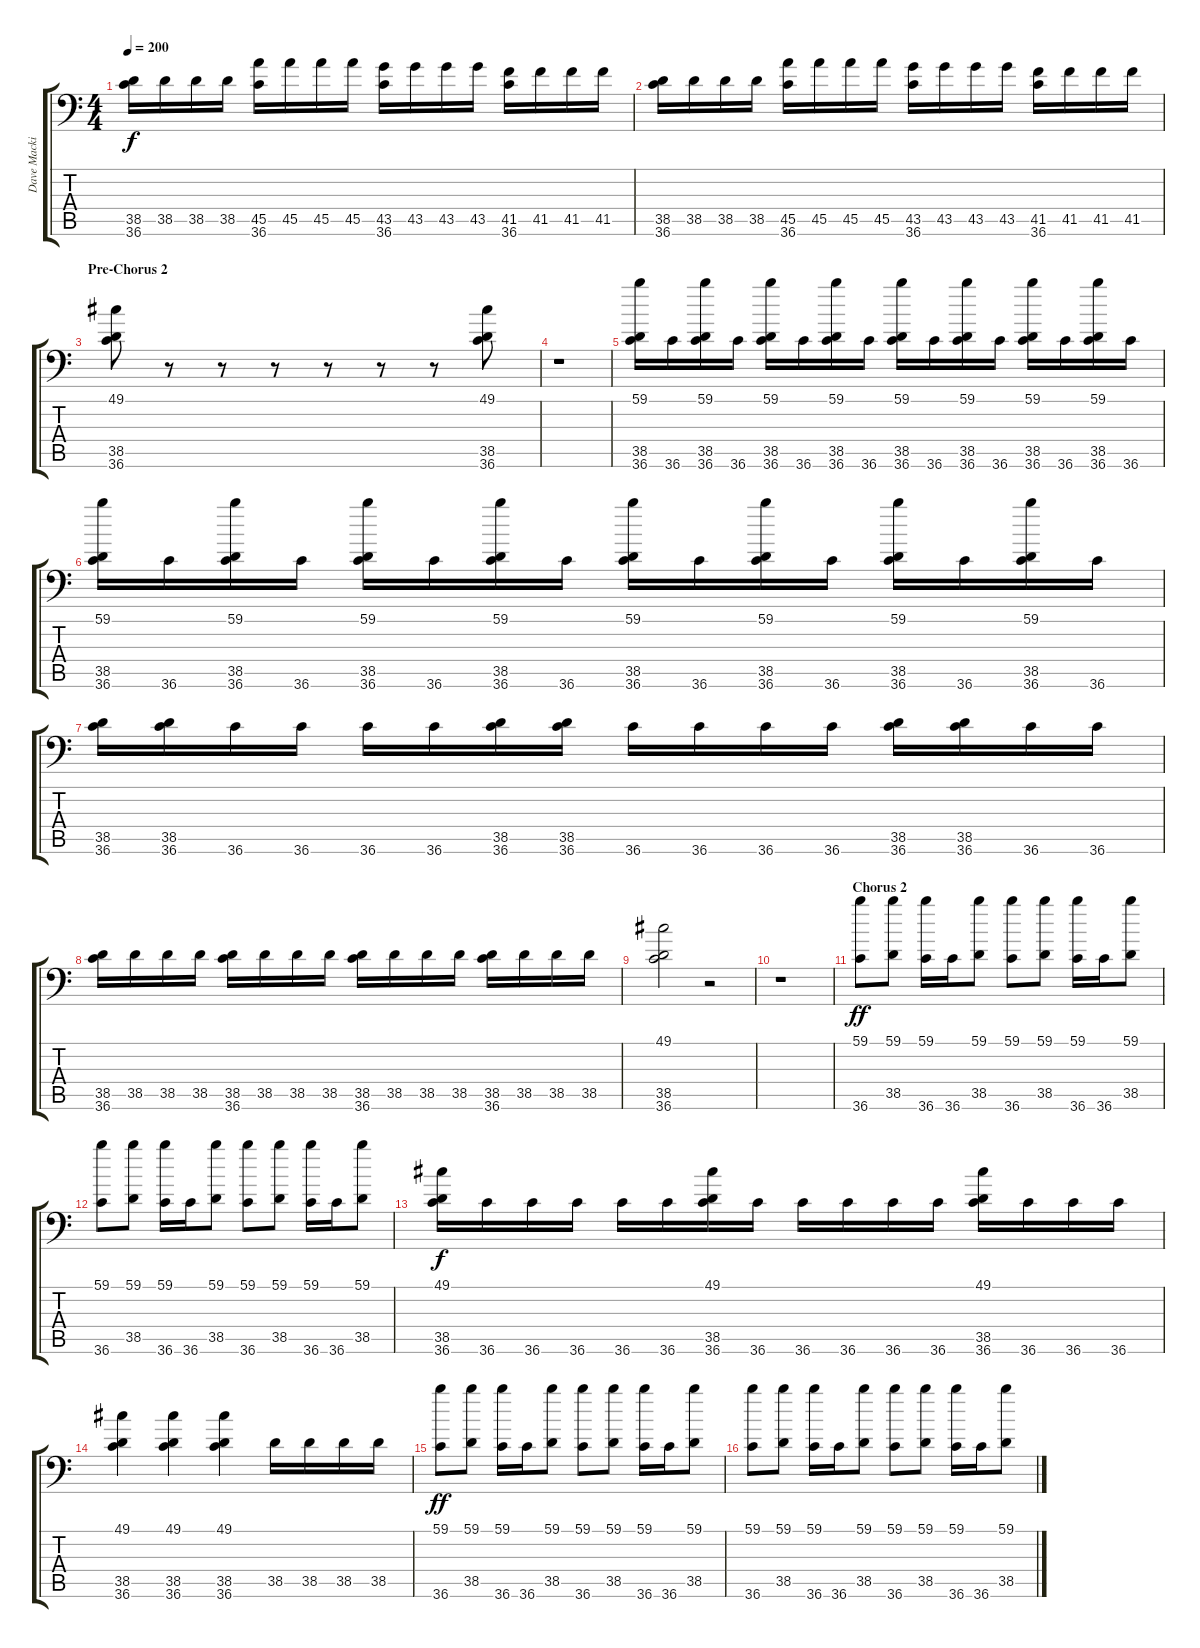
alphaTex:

\track ("Dave Mackintosh | Drums" "Dave Macki") {instrument acousticgrandpiano}
\staff {score tabs}
\tuning (C-1 C-1 C-1 C-1 C-1 C-1) {hide}
\ts (4 4)
\tempo 200
\clef f4
\ks c
(38.5 36.6).16{dy f} 38.5.16 38.5.16 38.5.16 (45.5 36.6).16 45.5.16 45.5.16 45.5.16 (43.5 36.6).16 43.5.16 43.5.16 43.5.16 (41.5 36.6).16 41.5.16 41.5.16 41.5.16 |
(38.5 36.6).16 38.5.16 38.5.16 38.5.16 (45.5 36.6).16 45.5.16 45.5.16 45.5.16 (43.5 36.6).16 43.5.16 43.5.16 43.5.16 (41.5 36.6).16 41.5.16 41.5.16 41.5.16 |
\section ("" "Pre-Chorus 2")
(49.1 38.5 36.6).8 r.8 r.8 r.8 r.8 r.8 r.8 (49.1 38.5 36.6).8 |
r.1 |
(59.1 38.5 36.6).16 36.6.16 (59.1 38.5 36.6).16 36.6.16 (59.1 38.5 36.6).16 36.6.16 (59.1 38.5 36.6).16 36.6.16 (59.1 38.5 36.6).16 36.6.16 (59.1 38.5 36.6).16 36.6.16 (59.1 38.5 36.6).16 36.6.16 (59.1 38.5 36.6).16 36.6.16 |
(59.1 38.5 36.6).16 36.6.16 (59.1 38.5 36.6).16 36.6.16 (59.1 38.5 36.6).16 36.6.16 (59.1 38.5 36.6).16 36.6.16 (59.1 38.5 36.6).16 36.6.16 (59.1 38.5 36.6).16 36.6.16 (59.1 38.5 36.6).16 36.6.16 (59.1 38.5 36.6).16 36.6.16 |
(38.5 36.6).16 (38.5 36.6).16 36.6.16 36.6.16 36.6.16 36.6.16 (38.5 36.6).16 (38.5 36.6).16 36.6.16 36.6.16 36.6.16 36.6.16 (38.5 36.6).16 (38.5 36.6).16 36.6.16 36.6.16 |
(38.5 36.6).16 38.5.16 38.5.16 38.5.16 (38.5 36.6).16 38.5.16 38.5.16 38.5.16 (38.5 36.6).16 38.5.16 38.5.16 38.5.16 (38.5 36.6).16 38.5.16 38.5.16 38.5.16 |
(49.1 38.5 36.6).2 r.2 |
r.1 |
\section ("" "Chorus 2")
(59.1 36.6).8{dy ff} (59.1 38.5).8 (59.1 36.6).16 36.6.16 (59.1 38.5).8 (59.1 36.6).8 (59.1 38.5).8 (59.1 36.6).16 36.6.16 (59.1 38.5).8 |
(59.1 36.6).8 (59.1 38.5).8 (59.1 36.6).16 36.6.16 (59.1 38.5).8 (59.1 36.6).8 (59.1 38.5).8 (59.1 36.6).16 36.6.16 (59.1 38.5).8 |
(49.1 38.5 36.6).16{dy f} 36.6.16 36.6.16 36.6.16 36.6.16 36.6.16 (49.1 38.5 36.6).16 36.6.16 36.6.16 36.6.16 36.6.16 36.6.16 (49.1 38.5 36.6).16 36.6.16 36.6.16 36.6.16 |
(49.1 38.5 36.6).4 (49.1 38.5 36.6).4 (49.1 38.5 36.6).4 38.5.16 38.5.16 38.5.16 38.5.16 |
(59.1 36.6).8{dy ff} (59.1 38.5).8 (59.1 36.6).16 36.6.16 (59.1 38.5).8 (59.1 36.6).8 (59.1 38.5).8 (59.1 36.6).16 36.6.16 (59.1 38.5).8 |
(59.1 36.6).8 (59.1 38.5).8 (59.1 36.6).16 36.6.16 (59.1 38.5).8 (59.1 36.6).8 (59.1 38.5).8 (59.1 36.6).16 36.6.16 (59.1 38.5).8
